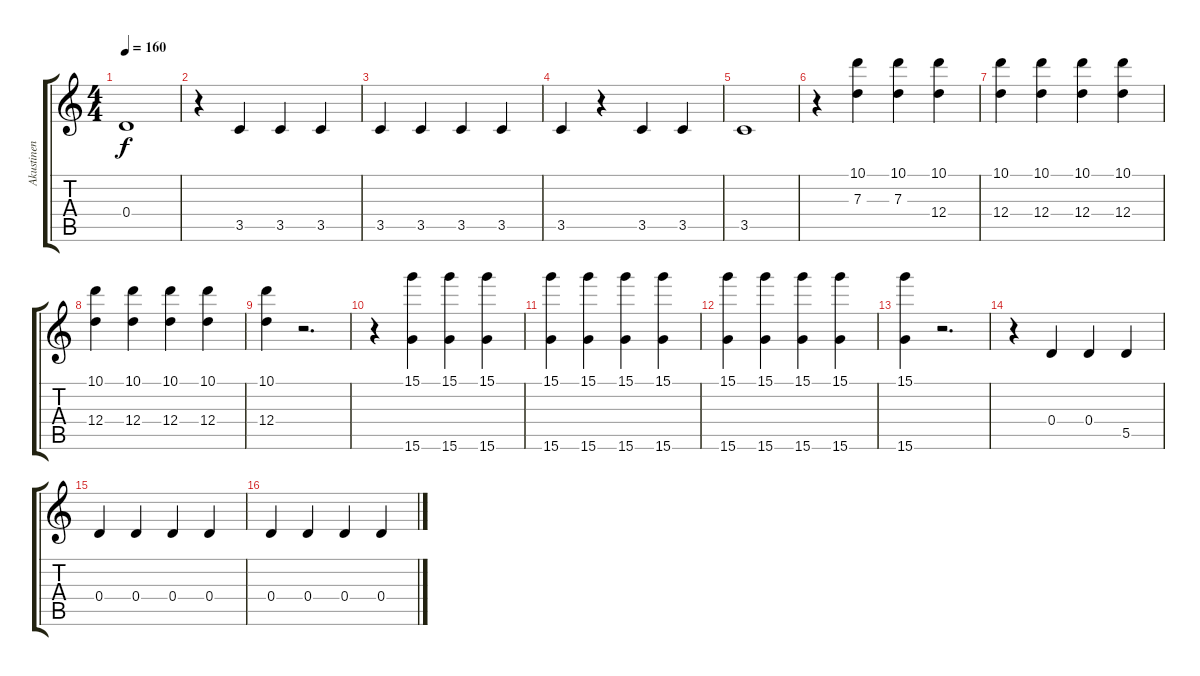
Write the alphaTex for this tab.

\track ("Akustinen" "Akustinen") {instrument acousticguitarsteel}
\staff {score tabs}
\tuning (E4 B3 G3 D3 A2 E2) {hide}
\ts (4 4)
\tempo 160
\clef g2
\ks c
0.4.1{dy f} |
r.4 3.5.4 3.5.4 3.5.4 |
3.5.4 3.5.4 3.5.4 3.5.4 |
3.5.4 r.4 3.5.4 3.5.4 |
3.5.1 |
r.4 (10.1 7.3).4 (10.1 7.3).4 (10.1 12.4).4 |
(10.1 12.4).4 (10.1 12.4).4 (10.1 12.4).4 (10.1 12.4).4 |
(10.1 12.4).4 (10.1 12.4).4 (10.1 12.4).4 (10.1 12.4).4 |
(10.1 12.4).4 r.2{d} |
r.4 (15.1 15.6).4 (15.1 15.6).4 (15.1 15.6).4 |
(15.1 15.6).4 (15.1 15.6).4 (15.1 15.6).4 (15.1 15.6).4 |
(15.1 15.6).4 (15.1 15.6).4 (15.1 15.6).4 (15.1 15.6).4 |
(15.1 15.6).4 r.2{d} |
r.4 0.4.4 0.4.4 5.5.4 |
0.4.4 0.4.4 0.4.4 0.4.4 |
0.4.4 0.4.4 0.4.4 0.4.4
